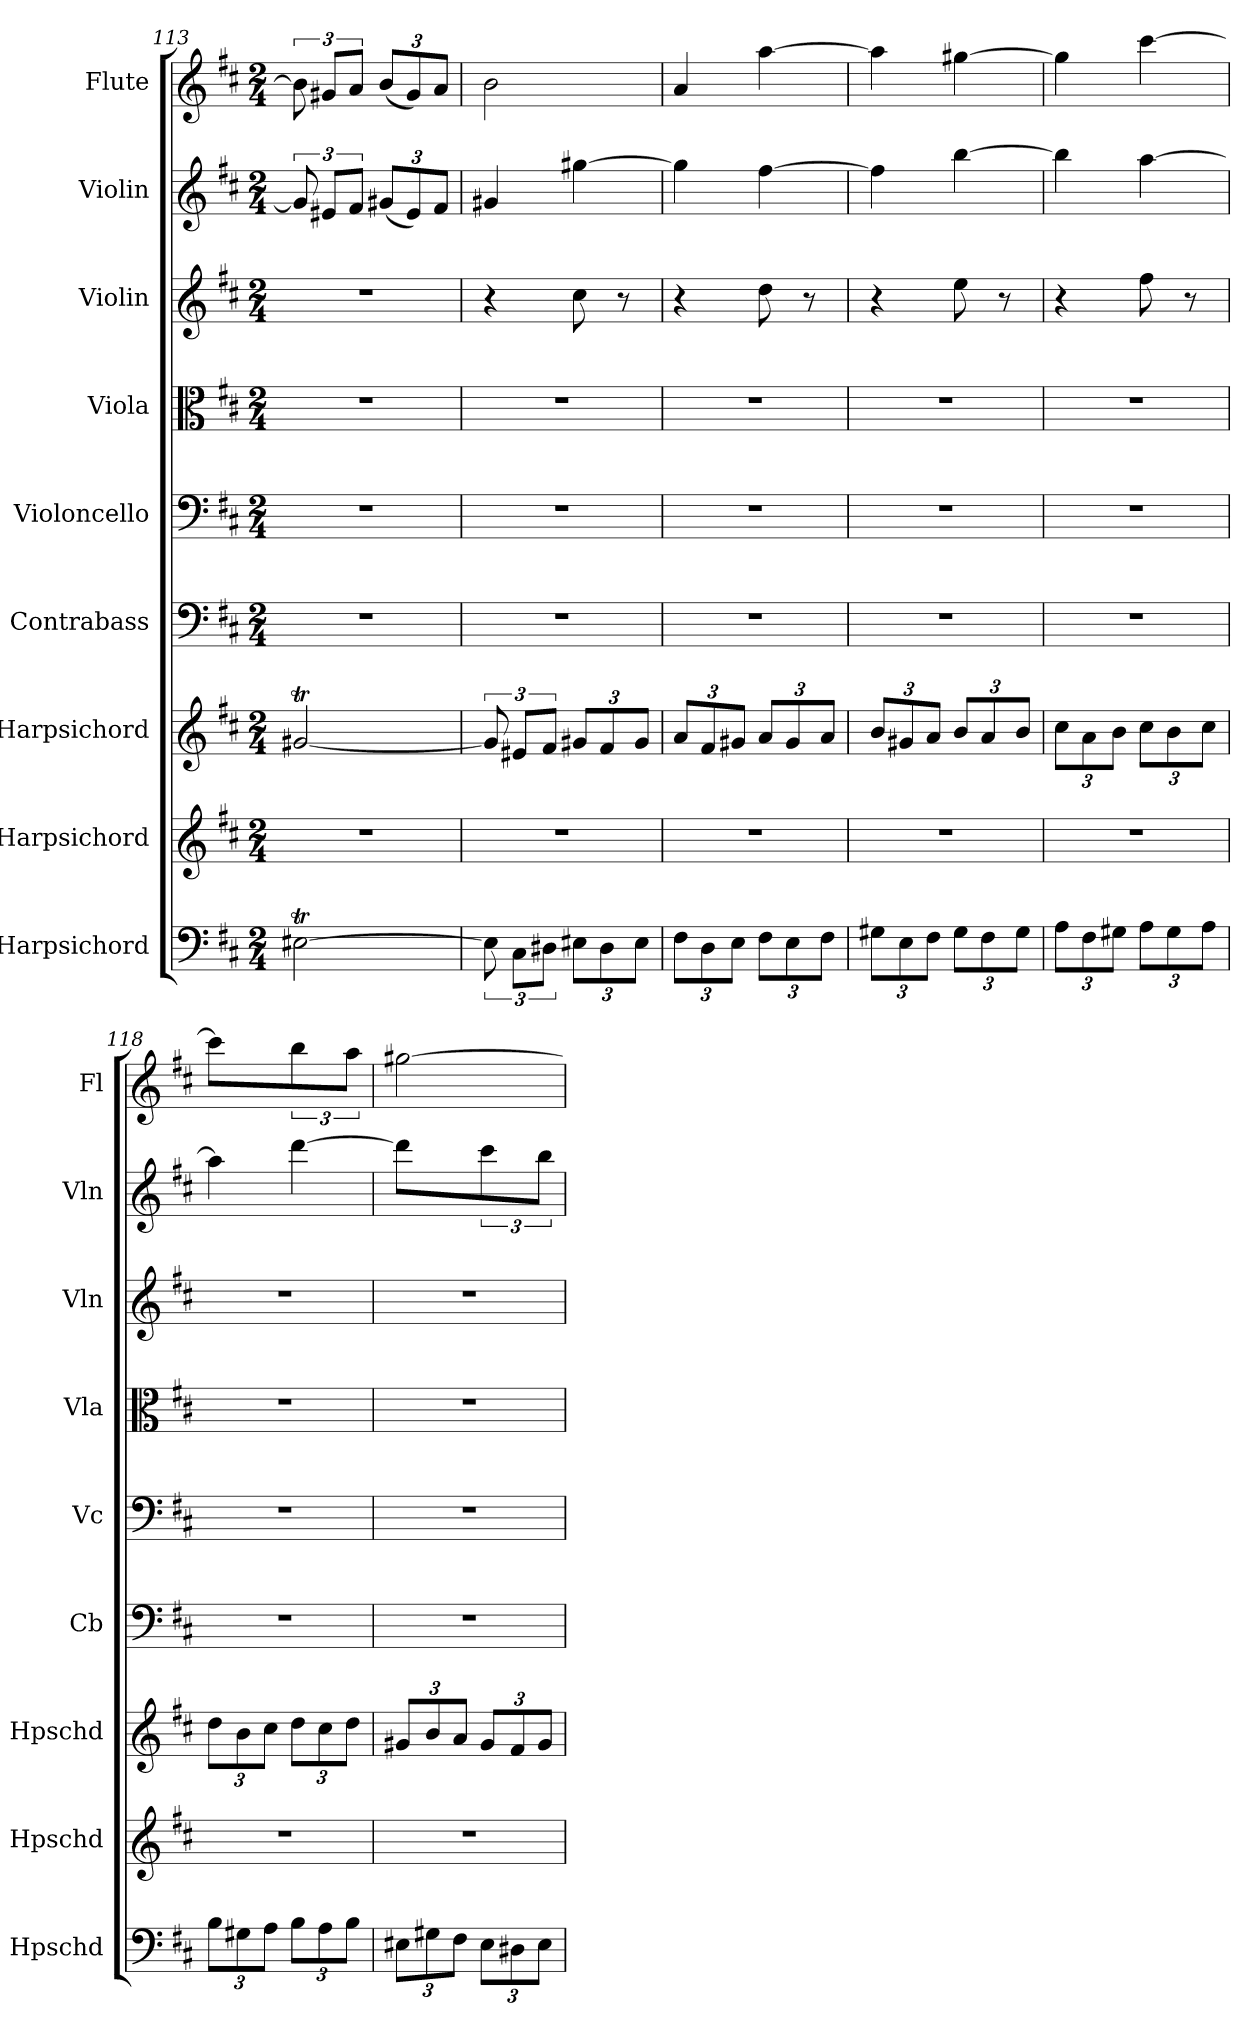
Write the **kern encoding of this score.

**kern	**kern	**kern	**kern	**kern	**kern	**kern	**kern	**kern
*part9	*part8	*part7	*part6	*part5	*part4	*part3	*part2	*part1
*staff9	*staff8	*staff7	*staff6	*staff5	*staff4	*staff3	*staff2	*staff1
*I"Harpsichord	*I"Harpsichord	*I"Harpsichord	*I"Contrabass	*I"Violoncello	*I"Viola	*I"Violin	*I"Violin	*I"Flute
*I'Hpschd	*I'Hpschd	*I'Hpschd	*I'Cb	*I'Vc	*I'Vla	*I'Vln	*I'Vln	*I'Fl
*clefF4	*clefG2	*clefG2	*clefF4	*clefF4	*clefC3	*clefG2	*clefG2	*clefG2
*k[f#c#]	*k[f#c#]	*k[f#c#]	*k[f#c#]	*k[f#c#]	*k[f#c#]	*k[f#c#]	*k[f#c#]	*k[f#c#]
*D:	*D:	*D:	*D:	*D:	*D:	*D:	*D:	*D:
*M2/4	*M2/4	*M2/4	*M2/4	*M2/4	*M2/4	*M2/4	*M2/4	*M2/4
=113	=113	=113	=113	=113	=113	=113	=113	=113
[2E#Xt\	2r	[2g#Xt/	2r	2r	2r	2r	12g#/]	12b\]
.	.	.	.	.	.	.	12e#X/L	12g#X/L
.	.	.	.	.	.	.	12f#/J	12a/J
.	.	.	.	.	.	.	(12g#X/L	(12b/L
.	.	.	.	.	.	.	12e#/)	12g#/)
.	.	.	.	.	.	.	12f#/J	12a/J
=114	=114	=114	=114	=114	=114	=114	=114	=114
12E#\]	2r	12g#/]	2r	2r	2r	4r	4g#X/	2b\
12C#\L	.	12e#X/L	.	.	.	.	.	.
12D#X\J	.	12f#/J	.	.	.	.	.	.
12E#X\L	.	12g#X/L	.	.	.	8cc#\	[4gg#X\	.
12D#\	.	12f#/	.	.	.	.	.	.
.	.	.	.	.	.	8r	.	.
12E#\J	.	12g#/J	.	.	.	.	.	.
=115	=115	=115	=115	=115	=115	=115	=115	=115
12F#\L	2r	12a/L	2r	2r	2r	4r	4gg#\]	4a/
12D\	.	12f#/	.	.	.	.	.	.
12E\J	.	12g#X/J	.	.	.	.	.	.
12F#\L	.	12a/L	.	.	.	8dd\	[4ff#\	[4aa\
12E\	.	12g#/	.	.	.	.	.	.
.	.	.	.	.	.	8r	.	.
12F#\J	.	12a/J	.	.	.	.	.	.
=116	=116	=116	=116	=116	=116	=116	=116	=116
12G#X\L	2r	12b/L	2r	2r	2r	4r	4ff#\]	4aa\]
12E\	.	12g#X/	.	.	.	.	.	.
12F#\J	.	12a/J	.	.	.	.	.	.
12G#\L	.	12b/L	.	.	.	8ee\	[4bb\	[4gg#X\
12F#\	.	12a/	.	.	.	.	.	.
.	.	.	.	.	.	8r	.	.
12G#\J	.	12b/J	.	.	.	.	.	.
=117	=117	=117	=117	=117	=117	=117	=117	=117
12A\L	2r	12cc#\L	2r	2r	2r	4r	4bb\]	4gg#\]
12F#\	.	12a\	.	.	.	.	.	.
12G#X\J	.	12b\J	.	.	.	.	.	.
12A\L	.	12cc#\L	.	.	.	8ff#\	[4aa\	[4ccc#\
12G#\	.	12b\	.	.	.	.	.	.
.	.	.	.	.	.	8r	.	.
12A\J	.	12cc#\J	.	.	.	.	.	.
=118	=118	=118	=118	=118	=118	=118	=118	=118
12B\L	2r	12dd\L	2r	2r	2r	2r	4aa\]	4ccc#\]
12G#X\	.	12b\	.	.	.	.	.	.
12A\J	.	12cc#\J	.	.	.	.	.	.
12B\L	.	12dd\L	.	.	.	.	[4ddd\	6bb\
12A\	.	12cc#\	.	.	.	.	.	.
12B\J	.	12dd\J	.	.	.	.	.	12aa\J
=119	=119	=119	=119	=119	=119	=119	=119	=119
12E#X\L	2r	12g#X/L	2r	2r	2r	2r	4ddd\]	[2gg#X\
12G#X\	.	12b/	.	.	.	.	.	.
12F#\J	.	12a/J	.	.	.	.	.	.
12E#\L	.	12g#/L	.	.	.	.	6ccc#\	.
12D#X\	.	12f#/	.	.	.	.	.	.
12E#\J	.	12g#/J	.	.	.	.	12bb\J	.
=	=	=	=	=	=	=	=	=
*-	*-	*-	*-	*-	*-	*-	*-	*-
